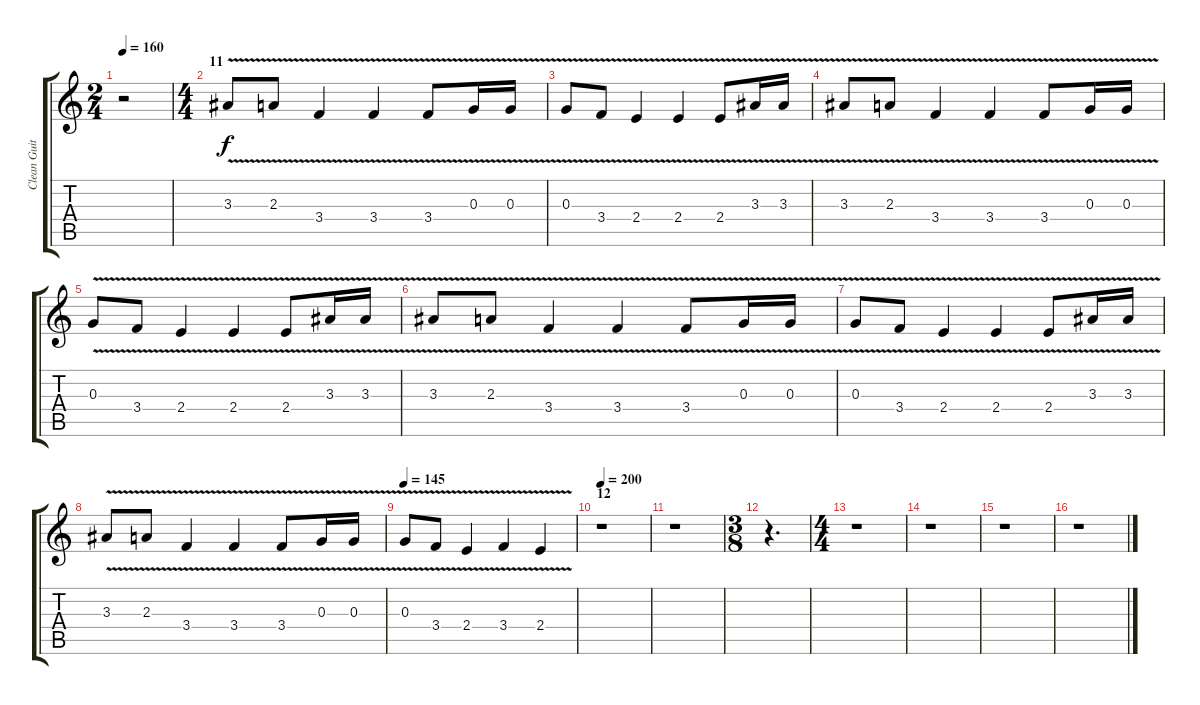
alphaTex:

\track ("Clean Guitar 1" "Clean Guit") {instrument electricguitarclean}
\staff {score tabs}
\tuning (E4 B3 G3 D3 A2 D2) {hide}
\ts (2 4)
\tempo 160
\clef g2
\ks c
r.2{dy f} |
\ts (4 4)
\section ("" "11")
3.3{v}.8{volume 12 instrument distortionguitar} 2.3{v}.8 3.4{v}.4 3.4{v}.4 3.4{v}.8 0.3{v}.16 0.3{v}.16 |
0.3{v}.8 3.4{v}.8 2.4{v}.4 2.4{v}.4 2.4{v}.8 3.3{v}.16 3.3{v}.16 |
3.3{v}.8 2.3{v}.8 3.4{v}.4 3.4{v}.4 3.4{v}.8 0.3{v}.16 0.3{v}.16 |
0.3{v}.8 3.4{v}.8 2.4{v}.4 2.4{v}.4 2.4{v}.8 3.3{v}.16 3.3{v}.16 |
3.3{v}.8 2.3{v}.8 3.4{v}.4 3.4{v}.4 3.4{v}.8 0.3{v}.16 0.3{v}.16 |
0.3{v}.8 3.4{v}.8 2.4{v}.4 2.4{v}.4 2.4{v}.8 3.3{v}.16 3.3{v}.16 |
3.3{v}.8 2.3{v}.8 3.4{v}.4 3.4{v}.4 3.4{v}.8 0.3{v}.16 0.3{v}.16 |
\tempo 145
0.3{v}.8 3.4{v}.8 2.4{v}.4 3.4{v}.4 2.4{v}.4 |
\section ("" "12")
\tempo 200
r.1 |
r.1 |
\ts (3 8)
r.4{d} |
\ts (4 4)
r.1 |
r.1 |
r.1 |
r.1
